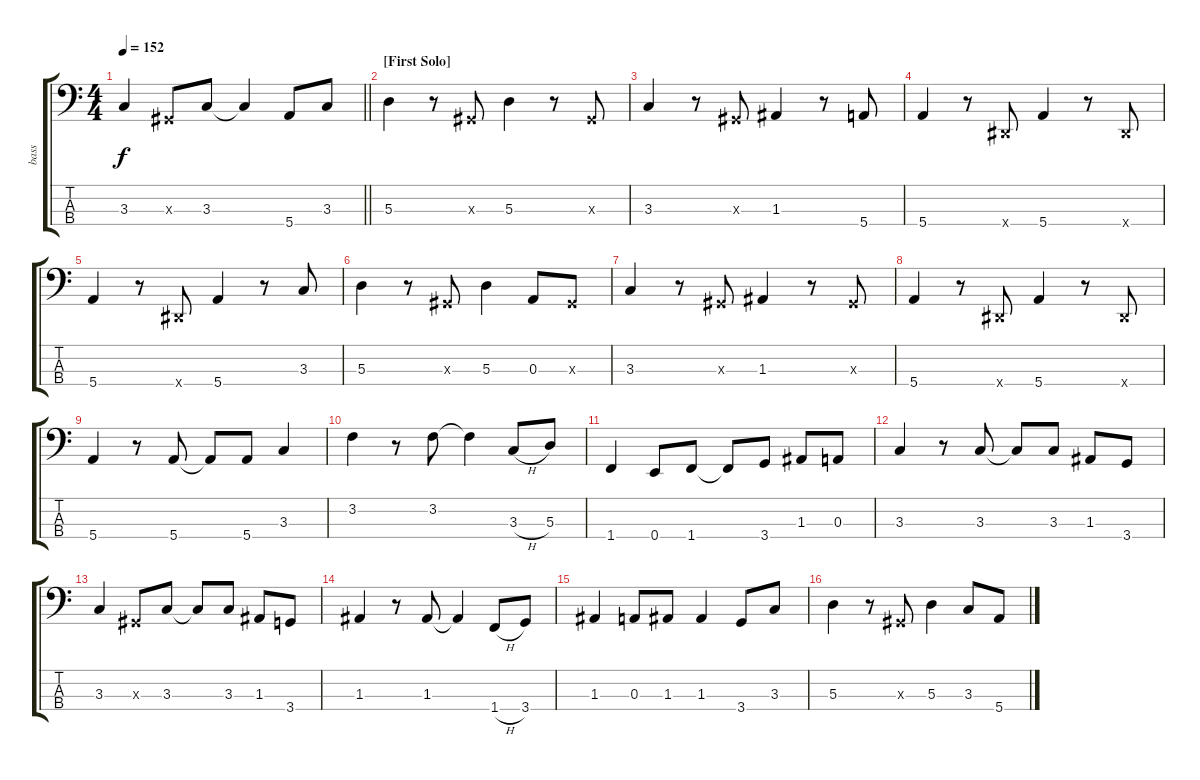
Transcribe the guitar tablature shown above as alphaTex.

\track ("bass" "bass") {instrument electricbassfinger}
\staff {score tabs}
\tuning (G2 D2 A1 E1) {hide}
\ts (4 4)
\tempo 152
\clef f4
\barLineRight lightlight
\ks c
3.3.4{dy f} -1.3{x}.8 3.3.8 3.3{t}.4 5.4.8 3.3.8 |
\section ("" "[First Solo]")
5.3.4 r.8 -1.3{x}.8 5.3.4 r.8 -1.3{x}.8 |
3.3.4 r.8 -1.3{x}.8 1.3.4 r.8 5.4.8 |
5.4.4 r.8 -1.4{x}.8 5.4.4 r.8 -1.4{x}.8 |
5.4.4 r.8 -1.4{x}.8 5.4.4 r.8 3.3.8 |
5.3.4 r.8 -1.3{x}.8 5.3.4 0.3.8 -1.3{x}.8 |
3.3.4 r.8 -1.3{x}.8 1.3.4 r.8 -1.3{x}.8 |
5.4.4 r.8 -1.4{x}.8 5.4.4 r.8 -1.4{x}.8 |
5.4.4 r.8 5.4.8 5.4{t}.8 5.4.8 3.3.4 |
3.2.4 r.8 3.2.8 3.2{t}.4 3.3{h}.8 5.3.8 |
1.4.4 0.4.8 1.4.8 1.4{t}.8 3.4.8 1.3.8 0.3.8 |
3.3.4 r.8 3.3.8 3.3{t}.8 3.3.8 1.3.8 3.4.8 |
3.3.4 -1.3{x}.8 3.3.8 3.3{t}.8 3.3.8 1.3.8 3.4.8 |
1.3.4 r.8 1.3.8 1.3{t}.4 1.4{h}.8 3.4.8 |
1.3.4 0.3.8 1.3.8 1.3.4 3.4.8 3.3.8 |
5.3.4 r.8 -1.3{x}.8 5.3.4 3.3.8 5.4.8
